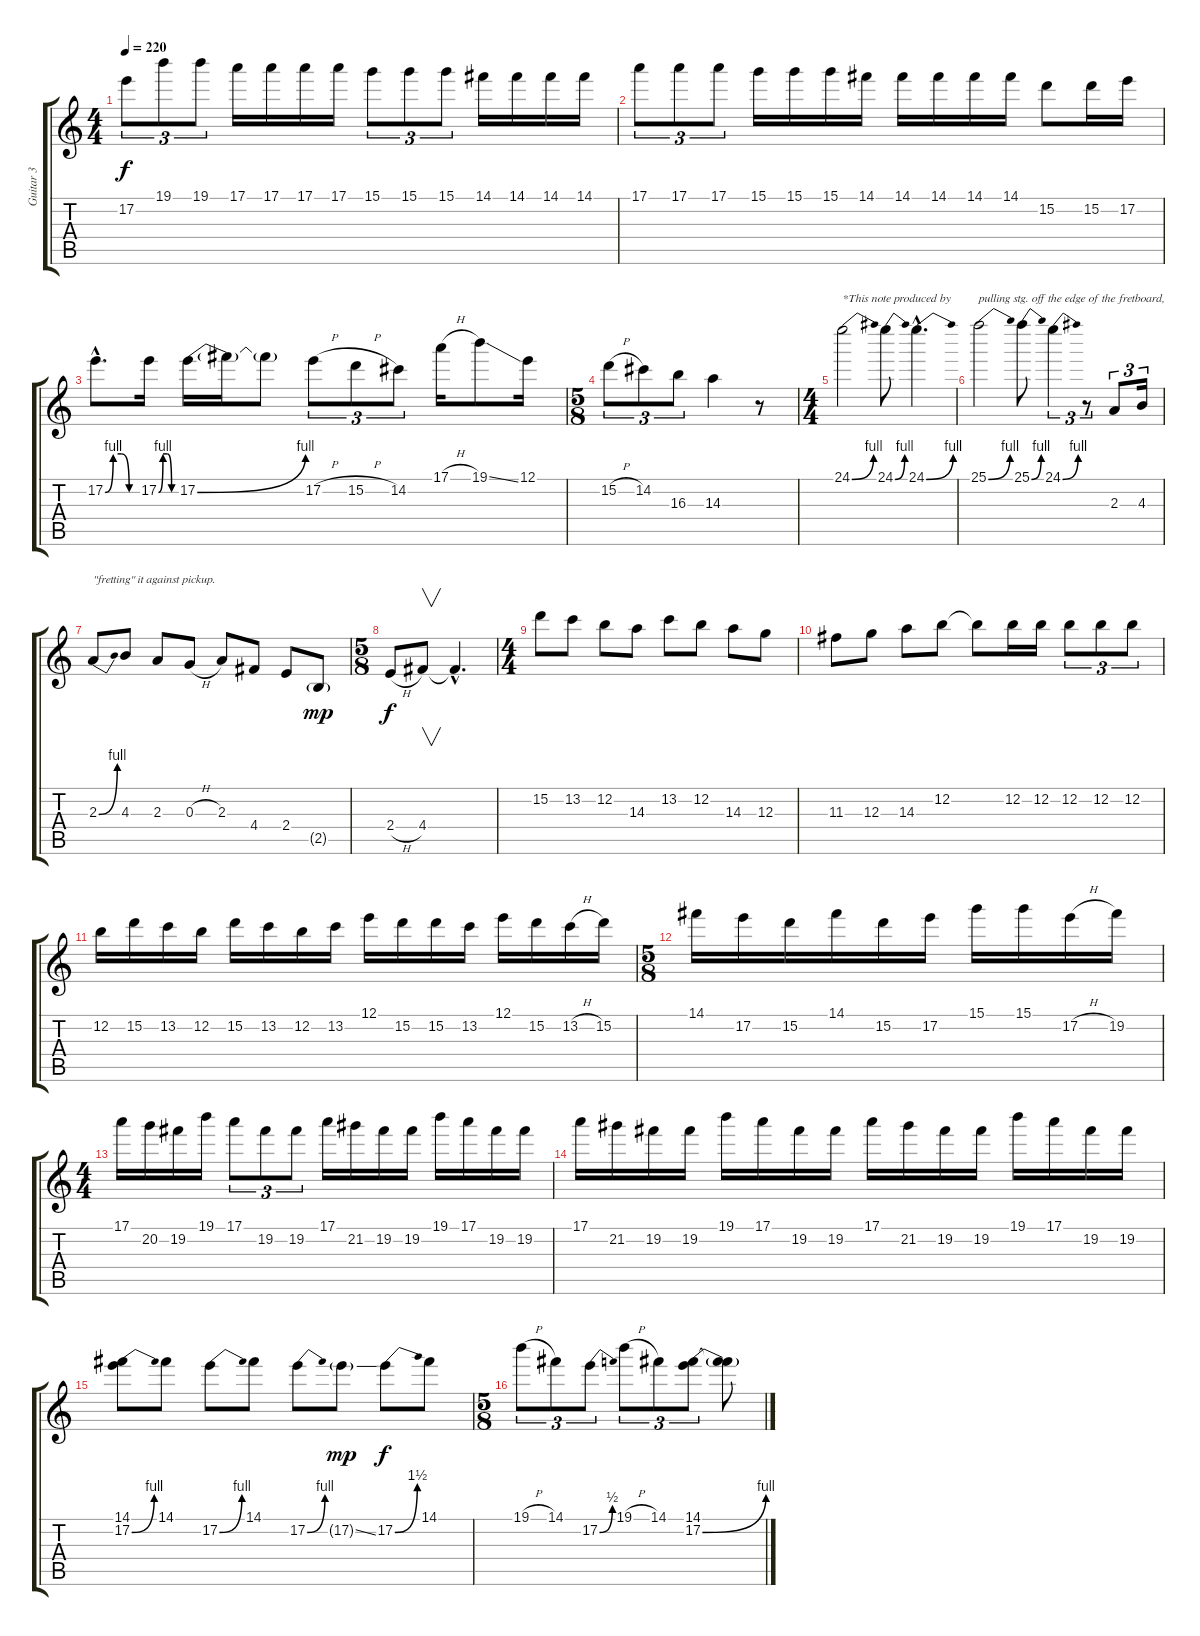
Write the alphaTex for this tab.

\track ("Guitar 3" "Guitar 3") {instrument distortionguitar}
\staff {score tabs}
\tuning (E4 B3 G3 D3 A2 E2) {hide}
\ts (4 4)
\tempo 220
\clef g2
\ks c
17.2.8{tu (3 2) dy f} 19.1.8{tu (3 2)} 19.1.8{tu (3 2)} 17.1.16 17.1.16 17.1.16 17.1.16 15.1.8{tu (3 2)} 15.1.8{tu (3 2)} 15.1.8{tu (3 2)} 14.1.16 14.1.16 14.1.16 14.1.16 |
17.1.8{tu (3 2)} 17.1.8{tu (3 2)} 17.1.8{tu (3 2)} 15.1.16 15.1.16 15.1.16 14.1.16 14.1.16 14.1.16 14.1.16 14.1.16 15.2.8 15.2.16 17.2.16 |
17.2{be (custom 0 0 15 4 30 4 45 0 60 0) hac}.8{d} 17.2{be (custom 0 0 15 4 30 4 45 0 60 0)}.16 17.2{be (bend 0 0 60 4)}.16 17.2{t}.16 17.2{t}.8 17.2{h}.8{tu (3 2)} 15.2{h}.8{tu (3 2)} 14.2.8{tu (3 2)} 17.1{h}.16 19.1{ss}.8 12.1.16 |
\ts (5 8)
15.2{h}.8{tu (3 2)} 14.2.8{tu (3 2)} 16.3.8{tu (3 2)} 14.3.4 r.8 |
\ts (4 4)
24.1{be (bend 0 0 60 4)}.2{txt "*This note produced by"} 24.1{be (bend 0 0 60 4)}.8 24.1{be (bend 0 0 60 4) hac}.4{d} |
25.1{be (bend 0 0 60 4)}.2{txt "pulling stg. off the edge of the fretboard,"} 25.1{be (bend 0 0 60 4)}.8 24.1{be (bend 0 0 60 4)}.4{tu (3 2)} r.8{tu (3 2)} 2.3.8{tu (3 2)} 4.3.16{tu (3 2)} |
2.3{be (bend 0 0 60 4)}.8{txt "\"fretting\" it against pickup."} 4.3.8 2.3.8 0.3{h}.8 2.3.8 4.4.8 2.4.8 2.5{g}.8{dy mp} |
\ts (5 8)
2.4{h}.8{dy f} 4.4.8{v} 4.4{hac t}.4{d} |
\ts (4 4)
15.2.8 13.2.8 12.2.8 14.3.8 13.2.8 12.2.8 14.3.8 12.3.8 |
11.3.8 12.3.8 14.3.8 12.2.8 12.2{t}.8 12.2.16 12.2.16 12.2.8{tu (3 2)} 12.2.8{tu (3 2)} 12.2.8{tu (3 2)} |
12.2.16 15.2.16 13.2.16 12.2.16 15.2.16 13.2.16 12.2.16 13.2.16 12.1.16 15.2.16 15.2.16 13.2.16 12.1.16 15.2.16 13.2{h}.16 15.2.16 |
\ts (5 8)
14.1.16 17.2.16 15.2.16 14.1.16 15.2.16 17.2.16 15.1.16 15.1.16 17.2{h}.16 19.2.16 |
\ts (4 4)
17.1.16 20.2.16 19.2.16 19.1.16 17.1.8{tu (3 2)} 19.2.8{tu (3 2)} 19.2.8{tu (3 2)} 17.1.16 21.2.16 19.2.16 19.2.16 19.1.16 17.1.16 19.2.16 19.2.16 |
17.1.16 21.2.16 19.2.16 19.2.16 19.1.16 17.1.16 19.2.16 19.2.16 17.1.16 21.2.16 19.2.16 19.2.16 19.1.16 17.1.16 19.2.16 19.2.16 |
(14.1 17.2{be (bend 0 0 60 4)}).8 14.1.8 17.2{be (bend 0 0 60 4)}.8 14.1.8 17.2{be (bend 0 0 60 4)}.8 17.2{ss g}.8{dy mp} 17.2{be (bend 0 0 60 6)}.8{dy f} 14.1.8 |
\ts (5 8)
19.1{h}.8{tu (3 2)} 14.1.8{tu (3 2)} 17.2{be (bend 0 0 60 2)}.8{tu (3 2)} 19.1{h}.8{tu (3 2)} 14.1.8{tu (3 2)} (14.1 17.2{be (bend 0 0 60 4)}).8{tu (3 2)} (14.1{t} 17.2{t}).8
